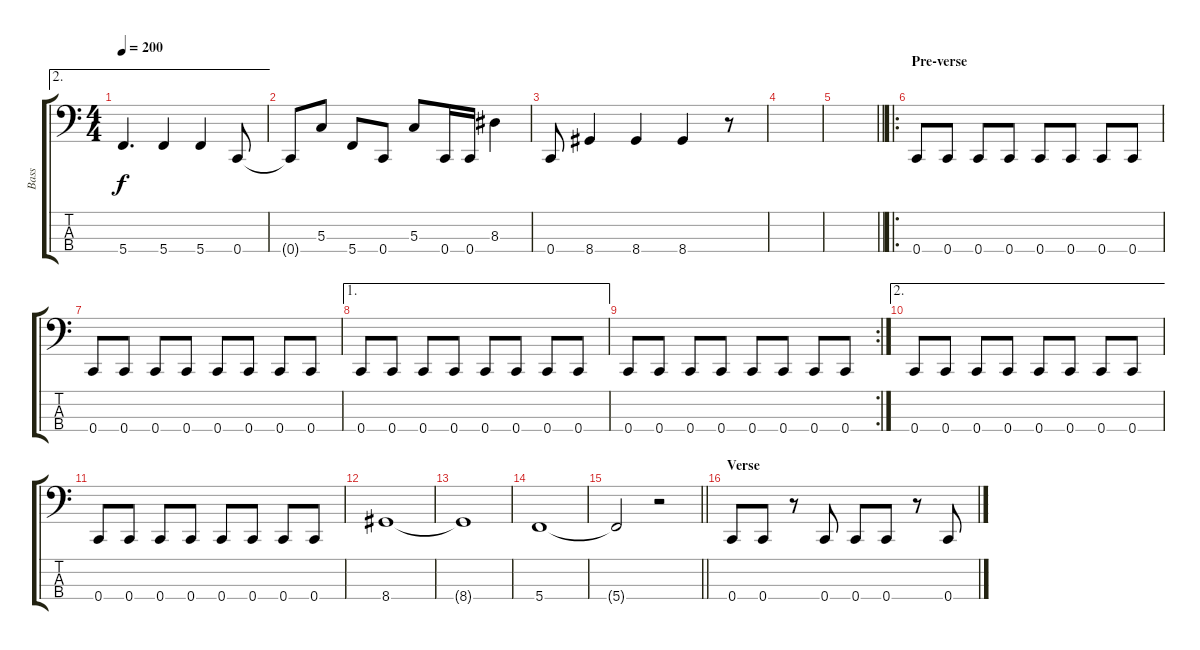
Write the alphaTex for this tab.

\track ("Bass" "Bass") {instrument electricbassfinger}
\staff {score tabs}
\tuning (F2 C2 G1 C1) {hide}
\ae 2
\ts (4 4)
\tempo 200
\clef f4
\ks c
5.4.4{d dy f} 5.4.4 5.4.4 0.4.8 |
0.4{t}.8 5.3.8 5.4.8 0.4.8 5.3.8 0.4.16 0.4.16 8.3.4 |
0.4.8 8.4.4 8.4.4 8.4.4 r.8 |
|
\barLineRight lightlight
|
\ro
\section ("" "Pre-verse")
0.4.8 0.4.8 0.4.8 0.4.8 0.4.8 0.4.8 0.4.8 0.4.8 |
0.4.8 0.4.8 0.4.8 0.4.8 0.4.8 0.4.8 0.4.8 0.4.8 |
\ae 1
0.4.8 0.4.8 0.4.8 0.4.8 0.4.8 0.4.8 0.4.8 0.4.8 |
\rc 2
0.4.8 0.4.8 0.4.8 0.4.8 0.4.8 0.4.8 0.4.8 0.4.8 |
\ae 2
0.4.8 0.4.8 0.4.8 0.4.8 0.4.8 0.4.8 0.4.8 0.4.8 |
0.4.8 0.4.8 0.4.8 0.4.8 0.4.8 0.4.8 0.4.8 0.4.8 |
8.4.1 |
8.4{t}.1 |
5.4.1 |
\barLineRight lightlight
5.4{t}.2 r.2 |
\section ("" "Verse")
0.4.8 0.4.8 r.8 0.4.8 0.4.8 0.4.8 r.8 0.4.8
